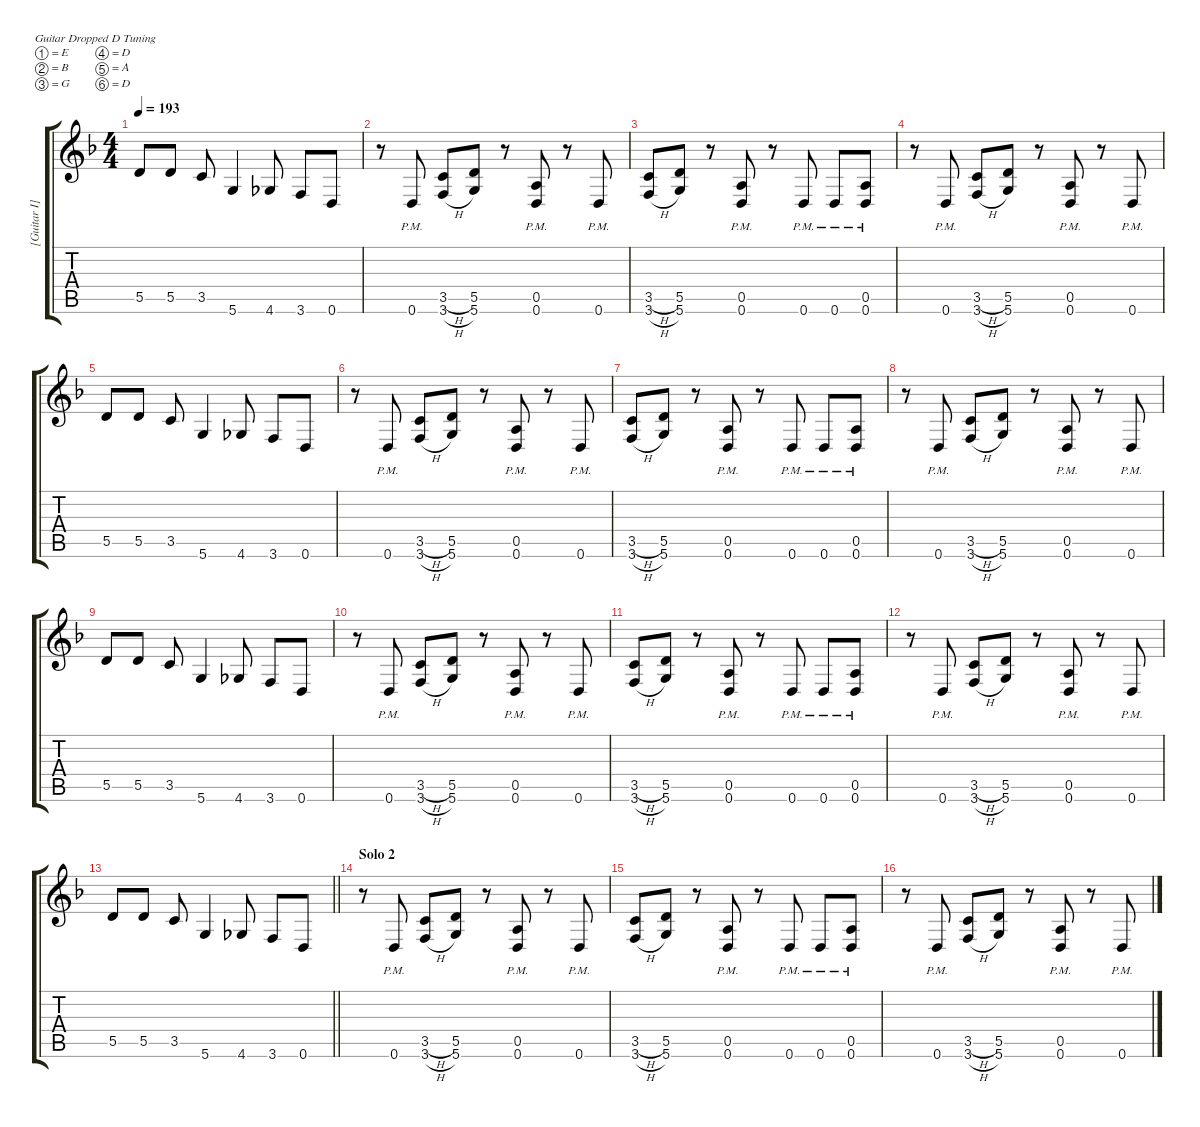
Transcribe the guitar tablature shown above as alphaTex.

\hideDynamics
\bracketExtendMode groupsimilarinstruments
\firstSystemTrackNameMode fullname
\otherSystemsTrackNameMode fullname
\otherSystemsTrackNameOrientation horizontal
\track ("[Guitar I]" "E-Gt") {instrument distortionguitar}
\staff {score tabs}
\tuning (E4 B3 G3 D3 A2 D2)
\ts (4 4)
\tempo 193
\clef g2
\ks f
5.5.8{dy f} 5.5.8 3.5.8 5.6.4 4.6.8 3.6.8 0.6.8 |
r.8 0.6{pm}.8 (3.5{h} 3.6{h}).8 (5.5 5.6).8 r.8 (0.5{pm} 0.6{pm}).8 r.8 0.6{pm}.8 |
(3.5{h} 3.6{h}).8 (5.5 5.6).8 r.8 (0.5{pm} 0.6{pm}).8 r.8 0.6{pm}.8 0.6{pm}.8 (0.5{pm} 0.6{pm}).8 |
r.8 0.6{pm}.8 (3.5{h} 3.6{h}).8 (5.5 5.6).8 r.8 (0.5{pm} 0.6{pm}).8 r.8 0.6{pm}.8 |
5.5.8 5.5.8 3.5.8 5.6.4 4.6.8 3.6.8 0.6.8 |
r.8 0.6{pm}.8 (3.5{h} 3.6{h}).8 (5.5 5.6).8 r.8 (0.5{pm} 0.6{pm}).8 r.8 0.6{pm}.8 |
(3.5{h} 3.6{h}).8 (5.5 5.6).8 r.8 (0.5{pm} 0.6{pm}).8 r.8 0.6{pm}.8 0.6{pm}.8 (0.5{pm} 0.6{pm}).8 |
r.8 0.6{pm}.8 (3.5{h} 3.6{h}).8 (5.5 5.6).8 r.8 (0.5{pm} 0.6{pm}).8 r.8 0.6{pm}.8 |
5.5.8 5.5.8 3.5.8 5.6.4 4.6.8 3.6.8 0.6.8 |
r.8 0.6{pm}.8 (3.5{h} 3.6{h}).8 (5.5 5.6).8 r.8 (0.5{pm} 0.6{pm}).8 r.8 0.6{pm}.8 |
(3.5{h} 3.6{h}).8 (5.5 5.6).8 r.8 (0.5{pm} 0.6{pm}).8 r.8 0.6{pm}.8 0.6{pm}.8 (0.5{pm} 0.6{pm}).8 |
r.8 0.6{pm}.8 (3.5{h} 3.6{h}).8 (5.5 5.6).8 r.8 (0.5{pm} 0.6{pm}).8 r.8 0.6{pm}.8 |
\barLineRight lightlight
5.5.8 5.5.8 3.5.8 5.6.4 4.6.8 3.6.8 0.6.8 |
\section ("" "Solo 2")
r.8 0.6{pm}.8 (3.5{h} 3.6{h}).8 (5.5 5.6).8 r.8 (0.5{pm} 0.6{pm}).8 r.8 0.6{pm}.8 |
(3.5{h} 3.6{h}).8 (5.5 5.6).8 r.8 (0.5{pm} 0.6{pm}).8 r.8 0.6{pm}.8 0.6{pm}.8 (0.5{pm} 0.6{pm}).8 |
r.8 0.6{pm}.8 (3.5{h} 3.6{h}).8 (5.5 5.6).8 r.8 (0.5{pm} 0.6{pm}).8 r.8 0.6{pm}.8
